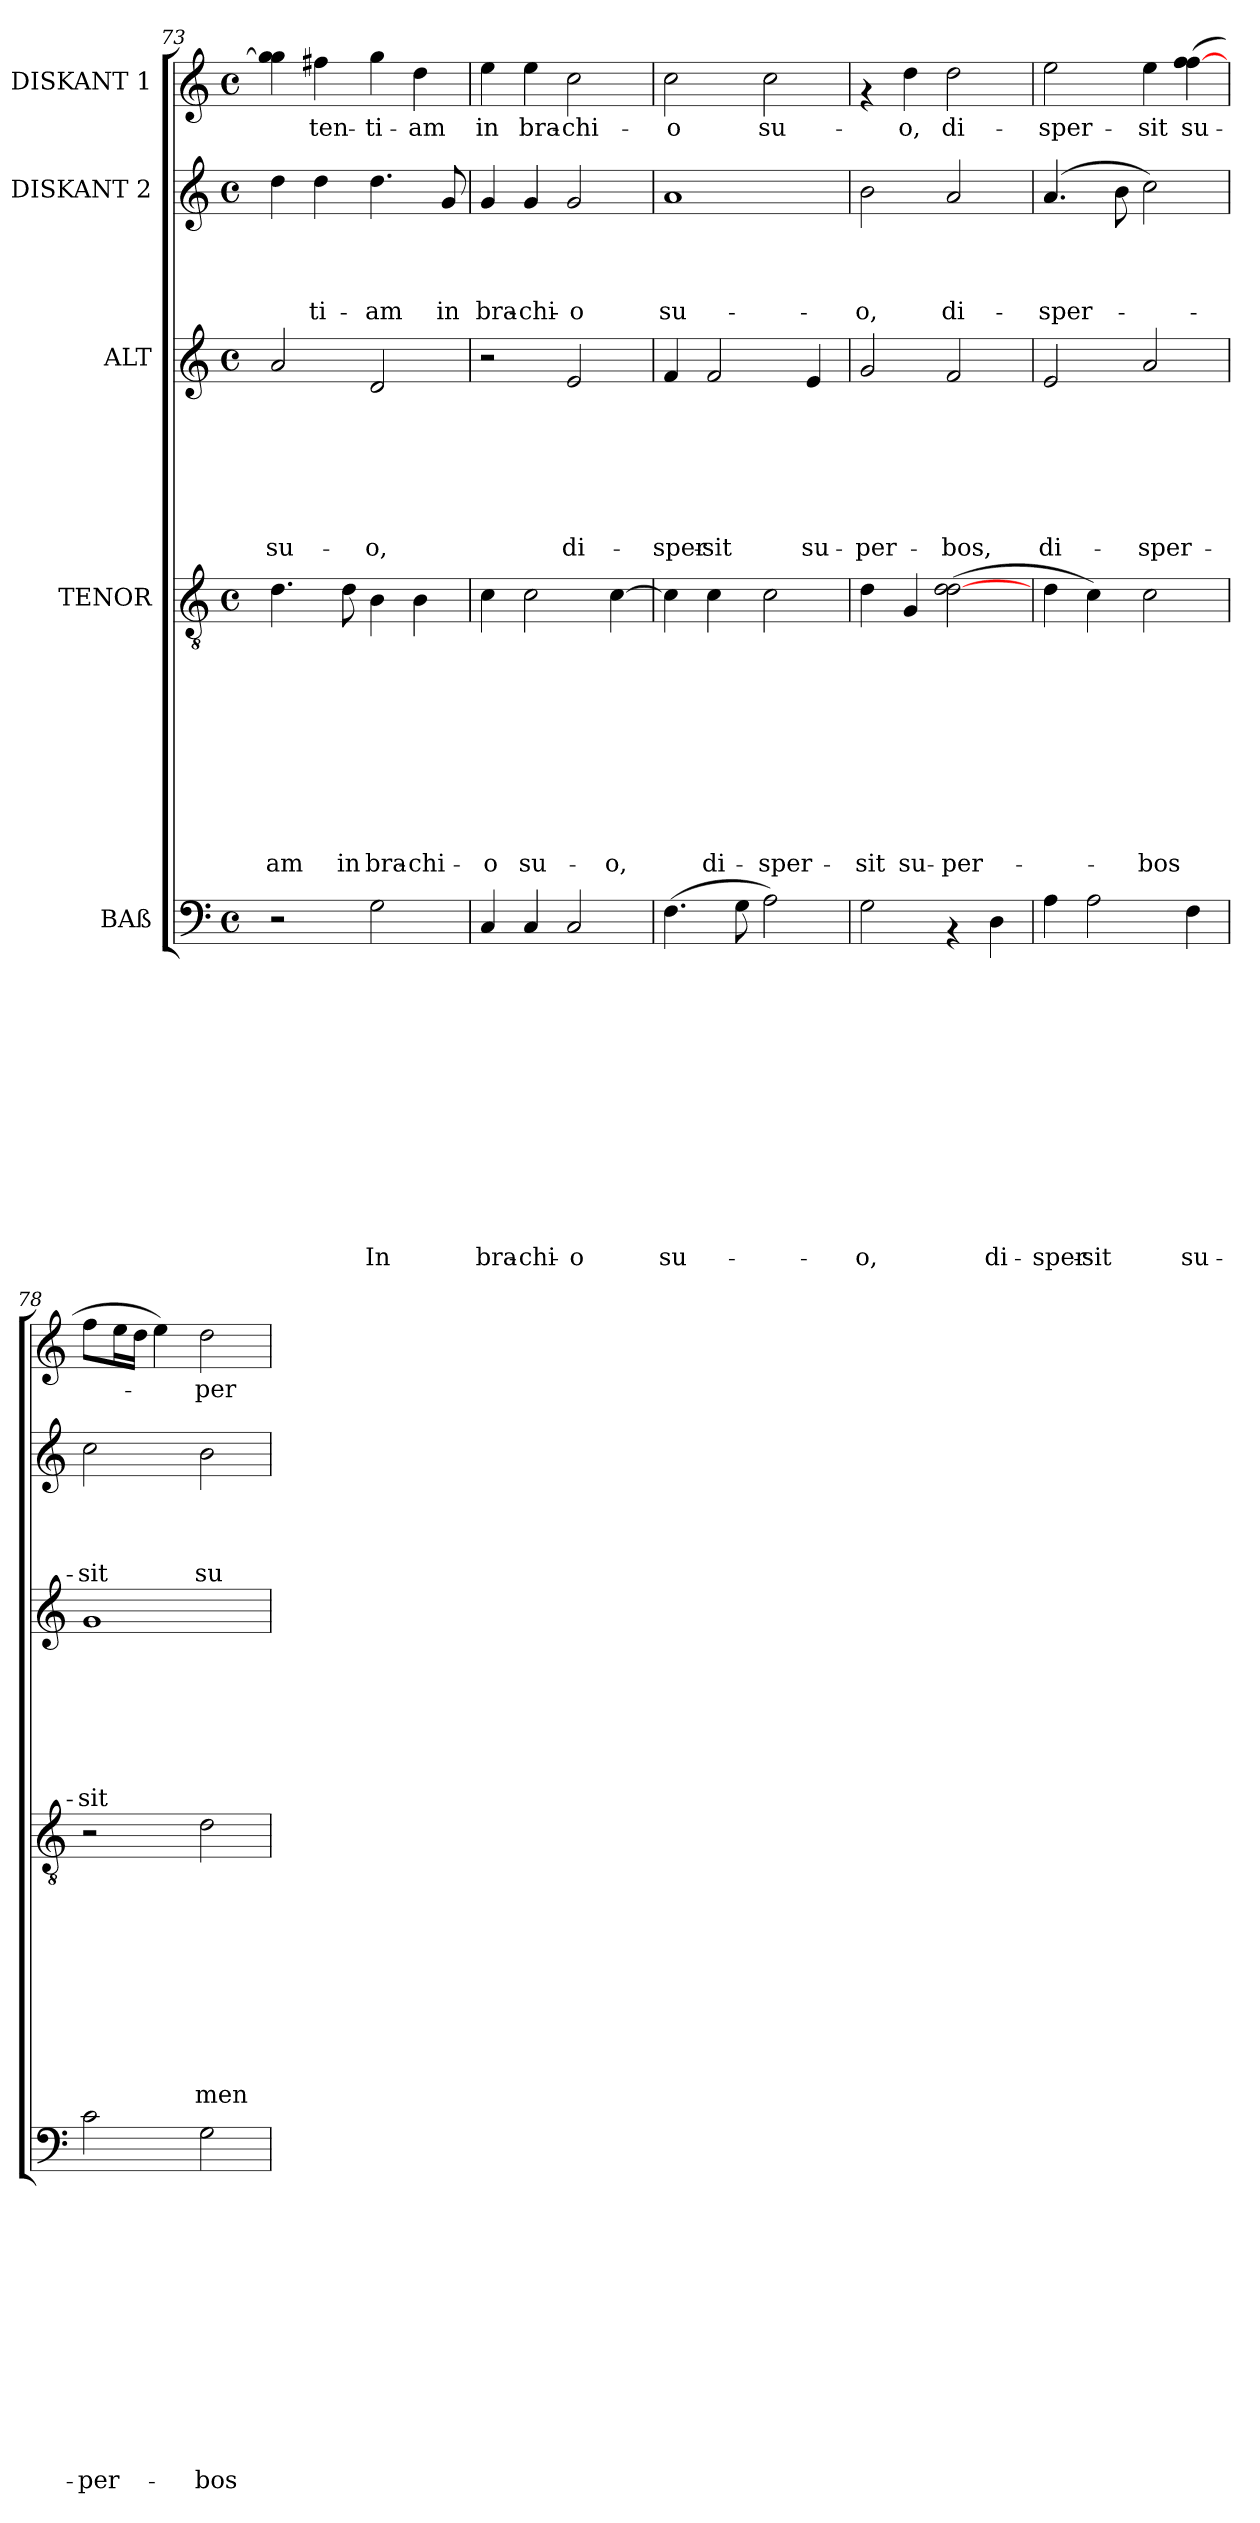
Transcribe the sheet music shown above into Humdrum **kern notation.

**kern	**text	**text	**text	**text	**text	**text	**text	**text	**text	**text	**text	**text	**text	**kern	**text	**text	**text	**text	**text	**text	**text	**text	**text	**text	**kern	**text	**text	**text	**text	**text	**text	**text	**kern	**text	**text	**text	**text	**kern	**text
*part5	*part5	*part5	*part5	*part5	*part5	*part5	*part5	*part5	*part5	*part5	*part5	*part5	*part5	*part4	*part4	*part4	*part4	*part4	*part4	*part4	*part4	*part4	*part4	*part4	*part3	*part3	*part3	*part3	*part3	*part3	*part3	*part3	*part2	*part2	*part2	*part2	*part2	*part1	*part1
*staff5	*staff5	*staff5	*staff5	*staff5	*staff5	*staff5	*staff5	*staff5	*staff5	*staff5	*staff5	*staff5	*staff5	*staff4	*staff4	*staff4	*staff4	*staff4	*staff4	*staff4	*staff4	*staff4	*staff4	*staff4	*staff3	*staff3	*staff3	*staff3	*staff3	*staff3	*staff3	*staff3	*staff2	*staff2	*staff2	*staff2	*staff2	*staff1	*staff1
*I"BAß	*	*	*	*	*	*	*	*	*	*	*	*	*	*I"TENOR	*	*	*	*	*	*	*	*	*	*	*I"ALT	*	*	*	*	*	*	*	*I"DISKANT 2	*	*	*	*	*I"DISKANT 1	*
*clefF4	*	*	*	*	*	*	*	*	*	*	*	*	*	*clefGv2	*	*	*	*	*	*	*	*	*	*	*clefG2	*	*	*	*	*	*	*	*clefG2	*	*	*	*	*clefG2	*
*k[]	*	*	*	*	*	*	*	*	*	*	*	*	*	*k[]	*	*	*	*	*	*	*	*	*	*	*k[]	*	*	*	*	*	*	*	*k[]	*	*	*	*	*k[]	*
*C:	*	*	*	*	*	*	*	*	*	*	*	*	*	*C:	*	*	*	*	*	*	*	*	*	*	*C:	*	*	*	*	*	*	*	*C:	*	*	*	*	*C:	*
*M4/4	*	*	*	*	*	*	*	*	*	*	*	*	*	*M4/4	*	*	*	*	*	*	*	*	*	*	*M4/4	*	*	*	*	*	*	*	*M4/4	*	*	*	*	*M4/4	*
*met(c)	*	*	*	*	*	*	*	*	*	*	*	*	*	*met(c)	*	*	*	*	*	*	*	*	*	*	*met(c)	*	*	*	*	*	*	*	*met(c)	*	*	*	*	*met(c)	*
=73	=73	=73	=73	=73	=73	=73	=73	=73	=73	=73	=73	=73	=73	=73	=73	=73	=73	=73	=73	=73	=73	=73	=73	=73	=73	=73	=73	=73	=73	=73	=73	=73	=73	=73	=73	=73	=73	=73	=73
!	!	!	!	!	!	!	!	!	!	!	!	!	!	!	!	!	!	!	!	!	!	!	!	!LO:LY:b	!	!	!	!	!	!	!	!LO:LY:b	!	!	!	!	!	!	!
2r	.	.	.	.	.	.	.	.	.	.	.	.	.	4.d\	.	.	.	.	.	.	.	.	.	-am	2a/	.	.	.	.	.	.	su-	4dd\	.	.	.	.	4gg\] 4gg\	.
!	!	!	!	!	!	!	!	!	!	!	!	!	!	!	!	!	!	!	!	!	!	!	!	!	!	!	!	!	!	!	!	!	!	!	!	!	!LO:LY:b	!	!LO:LY:b
.	.	.	.	.	.	.	.	.	.	.	.	.	.	.	.	.	.	.	.	.	.	.	.	.	.	.	.	.	.	.	.	.	4dd\	.	.	.	-ti-	4ff#X\	-ten-
!	!	!	!	!	!	!	!	!	!	!	!	!	!	!	!	!	!	!	!	!	!	!	!	!LO:LY:b	!	!	!	!	!	!	!	!	!	!	!	!	!	!	!
.	.	.	.	.	.	.	.	.	.	.	.	.	.	8d\	.	.	.	.	.	.	.	.	.	in	.	.	.	.	.	.	.	.	.	.	.	.	.	.	.
!	!	!	!	!	!	!	!	!	!	!	!	!	!LO:LY:b	!	!	!	!	!	!	!	!	!	!	!LO:LY:b	!	!	!	!	!	!	!	!LO:LY:b	!	!	!	!	!LO:LY:b	!	!LO:LY:b
2G\	.	.	.	.	.	.	.	.	.	.	.	.	In	4B\	.	.	.	.	.	.	.	.	.	bra-	2d/	.	.	.	.	.	.	-o,	4.dd\	.	.	.	-am	4gg\	-ti-
!	!	!	!	!	!	!	!	!	!	!	!	!	!	!	!	!	!	!	!	!	!	!	!	!LO:LY:b	!	!	!	!	!	!	!	!	!	!	!	!	!	!	!LO:LY:b
.	.	.	.	.	.	.	.	.	.	.	.	.	.	4B\	.	.	.	.	.	.	.	.	.	-chi-	.	.	.	.	.	.	.	.	.	.	.	.	.	4dd\	-am
!	!	!	!	!	!	!	!	!	!	!	!	!	!	!	!	!	!	!	!	!	!	!	!	!	!	!	!	!	!	!	!	!	!	!	!	!	!LO:LY:b	!	!
.	.	.	.	.	.	.	.	.	.	.	.	.	.	.	.	.	.	.	.	.	.	.	.	.	.	.	.	.	.	.	.	.	8g/	.	.	.	in	.	.
=74	=74	=74	=74	=74	=74	=74	=74	=74	=74	=74	=74	=74	=74	=74	=74	=74	=74	=74	=74	=74	=74	=74	=74	=74	=74	=74	=74	=74	=74	=74	=74	=74	=74	=74	=74	=74	=74	=74	=74
!	!	!	!	!	!	!	!	!	!	!	!	!	!LO:LY:b	!	!	!	!	!	!	!	!	!	!	!LO:LY:b	!	!	!	!	!	!	!	!	!	!	!	!	!LO:LY:b	!	!LO:LY:b
4C/	.	.	.	.	.	.	.	.	.	.	.	.	bra-	4c\	.	.	.	.	.	.	.	.	.	-o	2r	.	.	.	.	.	.	.	4g/	.	.	.	bra-	4ee\	in
!	!	!	!	!	!	!	!	!	!	!	!	!	!LO:LY:b	!	!	!	!	!	!	!	!	!	!	!LO:LY:b	!	!	!	!	!	!	!	!	!	!	!	!	!LO:LY:b	!	!LO:LY:b
4C/	.	.	.	.	.	.	.	.	.	.	.	.	-chi-	2c\	.	.	.	.	.	.	.	.	.	su-	.	.	.	.	.	.	.	.	4g/	.	.	.	-chi-	4ee\	bra-
!	!	!	!	!	!	!	!	!	!	!	!	!	!LO:LY:b	!	!	!	!	!	!	!	!	!	!	!	!	!	!	!	!	!	!	!LO:LY:b	!	!	!	!	!LO:LY:b	!	!LO:LY:b
2C/	.	.	.	.	.	.	.	.	.	.	.	.	-o	.	.	.	.	.	.	.	.	.	.	.	2e/	.	.	.	.	.	.	di-	2g/	.	.	.	-o	2cc\	-chi-
!	!	!	!	!	!	!	!	!	!	!	!	!	!	!	!	!	!	!	!	!	!	!	!	!LO:LY:b	!	!	!	!	!	!	!	!	!	!	!	!	!	!	!
.	.	.	.	.	.	.	.	.	.	.	.	.	.	[>4c\	.	.	.	.	.	.	.	.	.	-o,	.	.	.	.	.	.	.	.	.	.	.	.	.	.	.
!!LO:PB:g=z
=75	=75	=75	=75	=75	=75	=75	=75	=75	=75	=75	=75	=75	=75	=75	=75	=75	=75	=75	=75	=75	=75	=75	=75	=75	=75	=75	=75	=75	=75	=75	=75	=75	=75	=75	=75	=75	=75	=75	=75
!	!	!	!	!	!	!	!	!	!	!	!	!	!LO:LY:b	!	!	!	!	!	!	!	!	!	!	!	!	!	!	!	!	!	!	!LO:LY:b	!	!	!	!	!LO:LY:b	!	!LO:LY:b
(>4.F\	.	.	.	.	.	.	.	.	.	.	.	.	su-	4c\]	.	.	.	.	.	.	.	.	.	.	4f/	.	.	.	.	.	.	-sper-	1a	.	.	.	su-	2cc\	-o
!	!	!	!	!	!	!	!	!	!	!	!	!	!	!	!	!	!	!	!	!	!	!	!	!LO:LY:b	!	!	!	!	!	!	!	!LO:LY:b	!	!	!	!	!	!	!
.	.	.	.	.	.	.	.	.	.	.	.	.	.	4c\	.	.	.	.	.	.	.	.	.	di-	2f/	.	.	.	.	.	.	-sit	.	.	.	.	.	.	.
8G\	.	.	.	.	.	.	.	.	.	.	.	.	.	.	.	.	.	.	.	.	.	.	.	.	.	.	.	.	.	.	.	.	.	.	.	.	.	.	.
!	!	!	!	!	!	!	!	!	!	!	!	!	!	!	!	!	!	!	!	!	!	!	!	!LO:LY:b	!	!	!	!	!	!	!	!	!	!	!	!	!	!	!LO:LY:b
2A\)	.	.	.	.	.	.	.	.	.	.	.	.	.	2c\	.	.	.	.	.	.	.	.	.	-sper-	.	.	.	.	.	.	.	.	.	.	.	.	.	2cc\	su-
!	!	!	!	!	!	!	!	!	!	!	!	!	!	!	!	!	!	!	!	!	!	!	!	!	!	!	!	!	!	!	!	!LO:LY:b	!	!	!	!	!	!	!
.	.	.	.	.	.	.	.	.	.	.	.	.	.	.	.	.	.	.	.	.	.	.	.	.	4e/	.	.	.	.	.	.	su-	.	.	.	.	.	.	.
=76	=76	=76	=76	=76	=76	=76	=76	=76	=76	=76	=76	=76	=76	=76	=76	=76	=76	=76	=76	=76	=76	=76	=76	=76	=76	=76	=76	=76	=76	=76	=76	=76	=76	=76	=76	=76	=76	=76	=76
!	!	!	!	!	!	!	!	!	!	!	!	!	!LO:LY:b	!	!	!	!	!	!	!	!	!	!	!LO:LY:b	!	!	!	!	!	!	!	!LO:LY:b	!	!	!	!	!LO:LY:b	!	!
2G\	.	.	.	.	.	.	.	.	.	.	.	.	-o,	4d\	.	.	.	.	.	.	.	.	.	-sit	2g/	.	.	.	.	.	.	-per-	2b\	.	.	.	-o,	4rf	.
!	!	!	!	!	!	!	!	!	!	!	!	!	!	!	!	!	!	!	!	!	!	!	!	!LO:LY:b	!	!	!	!	!	!	!	!	!	!	!	!	!	!	!LO:LY:b
.	.	.	.	.	.	.	.	.	.	.	.	.	.	4G/	.	.	.	.	.	.	.	.	.	su-	.	.	.	.	.	.	.	.	.	.	.	.	.	4dd\	-o,
!	!	!	!	!	!	!	!	!	!	!	!	!	!	!	!	!	!	!	!	!	!	!	!	!LO:LY:b	!	!	!	!	!	!	!	!LO:LY:b	!	!	!	!	!LO:LY:b	!	!LO:LY:b
4rAA	.	.	.	.	.	.	.	.	.	.	.	.	.	(>2d\ [>2d\	.	.	.	.	.	.	.	.	.	-per-	2f/	.	.	.	.	.	.	-bos,	2a/	.	.	.	di-	2dd\	di-
!	!	!	!	!	!	!	!	!	!	!	!	!	!LO:LY:b	!	!	!	!	!	!	!	!	!	!	!	!	!	!	!	!	!	!	!	!	!	!	!	!	!	!
4D\	.	.	.	.	.	.	.	.	.	.	.	.	di-	.	.	.	.	.	.	.	.	.	.	.	.	.	.	.	.	.	.	.	.	.	.	.	.	.	.
=77	=77	=77	=77	=77	=77	=77	=77	=77	=77	=77	=77	=77	=77	=77	=77	=77	=77	=77	=77	=77	=77	=77	=77	=77	=77	=77	=77	=77	=77	=77	=77	=77	=77	=77	=77	=77	=77	=77	=77
!	!	!	!	!	!	!	!	!	!	!	!	!	!LO:LY:b	!	!	!	!	!	!	!	!	!	!	!	!	!	!	!	!	!	!	!LO:LY:b	!	!	!	!	!LO:LY:b	!	!LO:LY:b
4A\	.	.	.	.	.	.	.	.	.	.	.	.	-sper-	4d\	.	.	.	.	.	.	.	.	.	.	2e/	.	.	.	.	.	.	di-	(4.a/	.	.	.	-sper-	2ee\	-sper-
!	!	!	!	!	!	!	!	!	!	!	!	!	!LO:LY:b	!	!	!	!	!	!	!	!	!	!	!	!	!	!	!	!	!	!	!	!	!	!	!	!	!	!
2A\	.	.	.	.	.	.	.	.	.	.	.	.	-sit	4c\)	.	.	.	.	.	.	.	.	.	.	.	.	.	.	.	.	.	.	.	.	.	.	.	.	.
.	.	.	.	.	.	.	.	.	.	.	.	.	.	.	.	.	.	.	.	.	.	.	.	.	.	.	.	.	.	.	.	.	8b\	.	.	.	.	.	.
!	!	!	!	!	!	!	!	!	!	!	!	!	!	!	!	!	!	!	!	!	!	!	!	!LO:LY:b	!	!	!	!	!	!	!	!LO:LY:b	!	!	!	!	!	!	!LO:LY:b
.	.	.	.	.	.	.	.	.	.	.	.	.	.	2c\	.	.	.	.	.	.	.	.	.	-bos	2a/	.	.	.	.	.	.	-sper-	2cc\)	.	.	.	.	4ee\	-sit
!	!	!	!	!	!	!	!	!	!	!	!	!	!LO:LY:b	!	!	!	!	!	!	!	!	!	!	!	!	!	!	!	!	!	!	!	!	!	!	!	!	!	!LO:LY:b
4F\	.	.	.	.	.	.	.	.	.	.	.	.	su-	.	.	.	.	.	.	.	.	.	.	.	.	.	.	.	.	.	.	.	.	.	.	.	.	(>4ff\ [>4ff\	su-
=78	=78	=78	=78	=78	=78	=78	=78	=78	=78	=78	=78	=78	=78	=78	=78	=78	=78	=78	=78	=78	=78	=78	=78	=78	=78	=78	=78	=78	=78	=78	=78	=78	=78	=78	=78	=78	=78	=78	=78
!	!	!	!	!	!	!	!	!	!	!	!	!	!LO:LY:b	!	!	!	!	!	!	!	!	!	!	!	!	!	!	!	!	!	!	!LO:LY:b	!	!	!	!	!LO:LY:b	!	!
2c\	.	.	.	.	.	.	.	.	.	.	.	.	-per-	2r	.	.	.	.	.	.	.	.	.	.	1g	.	.	.	.	.	.	-sit	2cc\	.	.	.	-sit	8ff\L	.
.	.	.	.	.	.	.	.	.	.	.	.	.	.	.	.	.	.	.	.	.	.	.	.	.	.	.	.	.	.	.	.	.	.	.	.	.	.	16ee\L	.
.	.	.	.	.	.	.	.	.	.	.	.	.	.	.	.	.	.	.	.	.	.	.	.	.	.	.	.	.	.	.	.	.	.	.	.	.	.	16dd\JJ	.
.	.	.	.	.	.	.	.	.	.	.	.	.	.	.	.	.	.	.	.	.	.	.	.	.	.	.	.	.	.	.	.	.	.	.	.	.	.	4ee\)	.
!	!	!	!	!	!	!	!	!	!	!	!	!	!LO:LY:b	!	!	!	!	!	!	!	!	!	!	!LO:LY:b	!	!	!	!	!	!	!	!	!	!	!	!	!LO:LY:b	!	!LO:LY:b
2G\	.	.	.	.	.	.	.	.	.	.	.	.	-bos	2d\	.	.	.	.	.	.	.	.	.	men-	.	.	.	.	.	.	.	.	2b\	.	.	.	su-	2dd\	-per-
=	=	=	=	=	=	=	=	=	=	=	=	=	=	=	=	=	=	=	=	=	=	=	=	=	=	=	=	=	=	=	=	=	=	=	=	=	=	=	=
*-	*-	*-	*-	*-	*-	*-	*-	*-	*-	*-	*-	*-	*-	*-	*-	*-	*-	*-	*-	*-	*-	*-	*-	*-	*-	*-	*-	*-	*-	*-	*-	*-	*-	*-	*-	*-	*-	*-	*-
